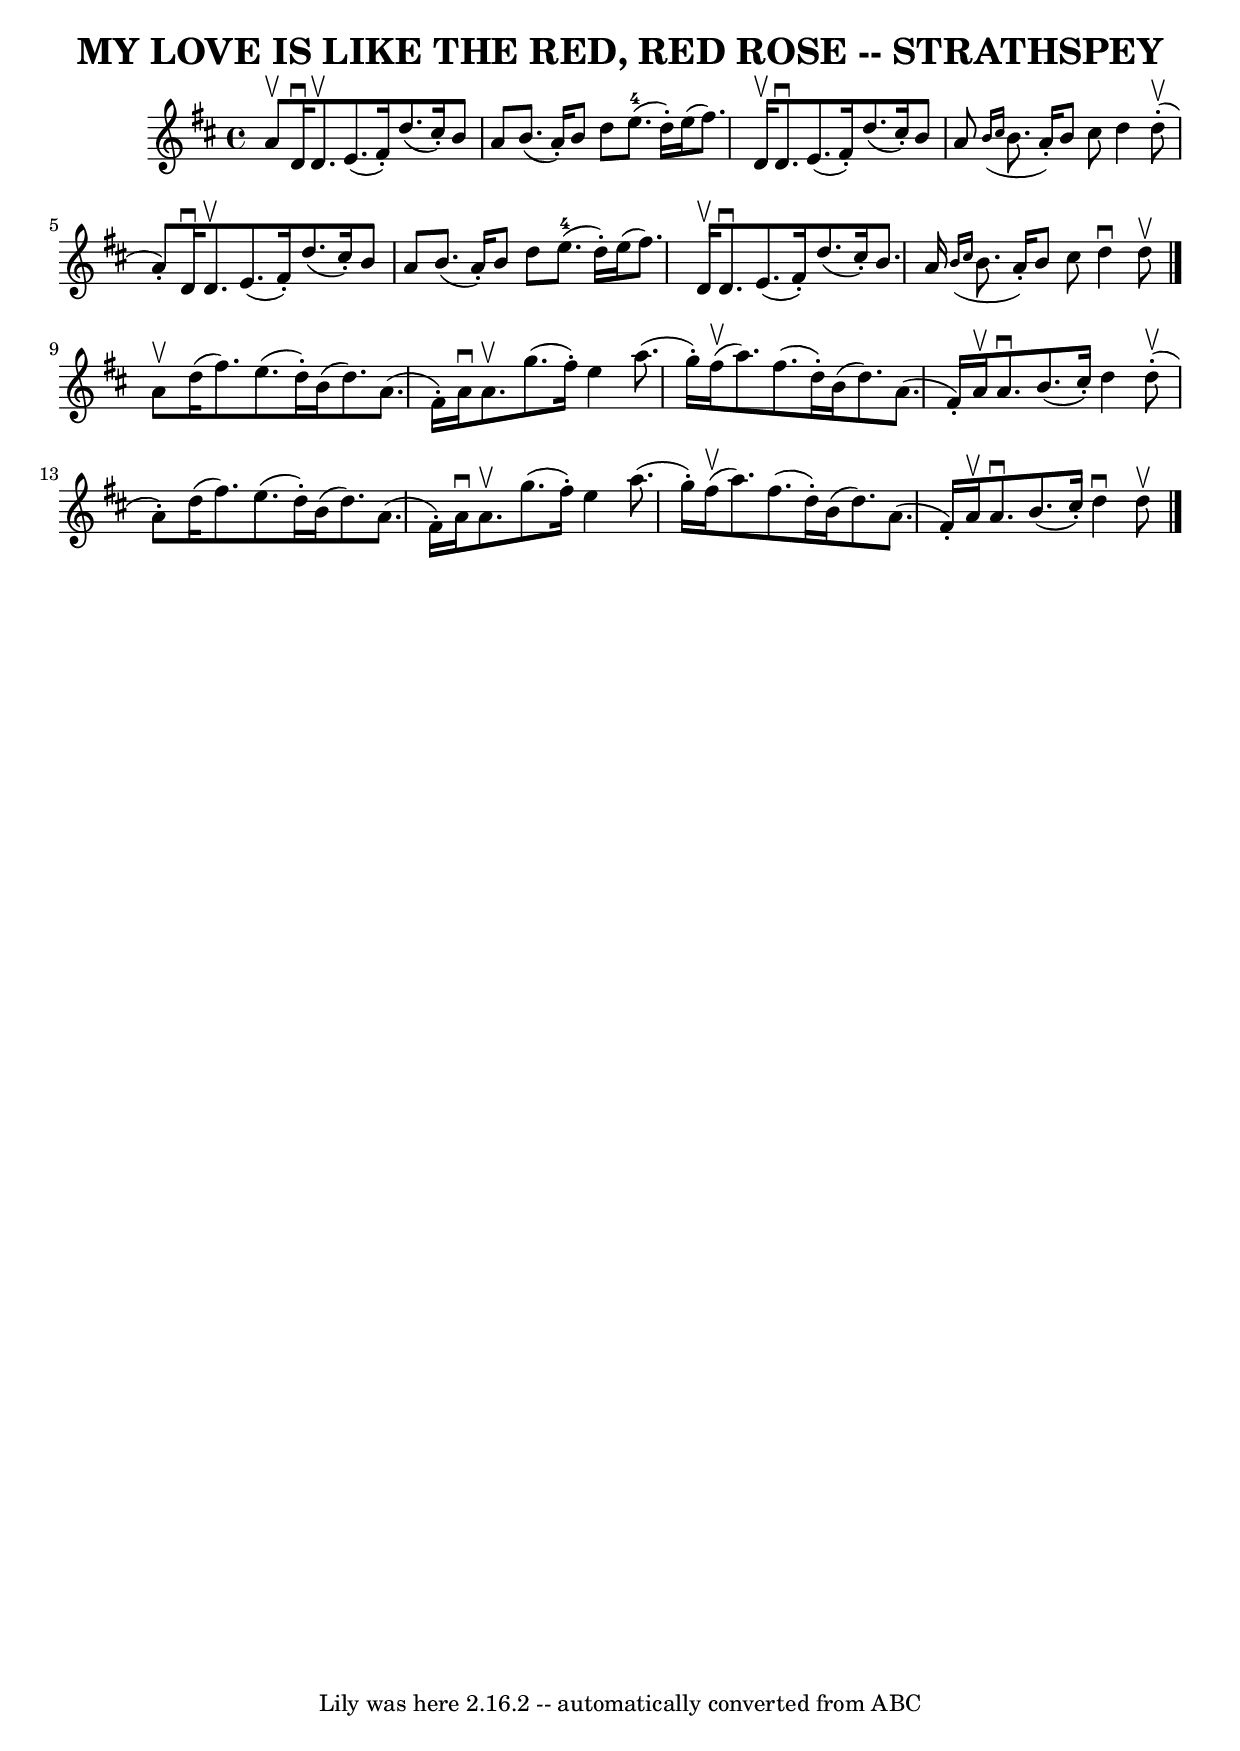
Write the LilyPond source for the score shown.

\version "2.16.2"
\include "Mammoth.ily"
\header {
  %% book = "Ryan's Mammoth Collection of Fiddle Tunes"
  crossRefNumber = "1"
  footnotes = ""
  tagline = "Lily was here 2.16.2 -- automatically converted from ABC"
  title = "MY LOVE IS LIKE THE RED, RED ROSE -- STRATHSPEY"

}
voicedefault =  {


  \override Staff.TimeSignature #'style = #'C
  \time 4/4 
  \key d \major
  a'8^\upbow       |
  d'16^\downbow d'8.^\upbow e'8. (fis'16 -.) d''8. (cis''16 -.) b'8 a'8    
  |
  b'8. (a'16 -.) b'8 d''8 e''8.-4(d''16 -.)   
  e''16 (fis''8.)       |
  d'16^\upbow d'8.^\downbow e'8. (
  fis'16 -.) d''8. (cis''16 -.) b'8 a'8    |
  \grace {    
    b'16 (cis''16  
  } b'8. a'16 -.) b'8 cis''8 d''4 d''8 
  (^\upbow-. a'8 -.)   |
  |
  d'16^\downbow d'8.^\upbow  
  e'8. (fis'16 -.) d''8. (cis''16 -.) b'8 a'8    |
  
  b'8. (a'16 -.) b'8 d''8 e''8.-4(d''16 -.) e''16 (
  fis''8.)       |
  d'16^\upbow d'8.^\downbow e'8. (fis'16 -. -) d''8. (cis''16 -.) b'8. a'16    |
  \grace { b'16 (
	   cis''16  
	 } b'8. a'16 -.) b'8 cis''8 d''4^\downbow d''8^\upbow   \bar "|." a'8^\upbow       |
  d''16 (fis''8.)   
  e''8. (d''16 -.) b'16 (d''8.) a'8. (fis'16 -.)   |
  
  a'16^\downbow a'8.^\upbow g''8. (fis''16 -.) e''4 a''8. (
  g''16 -.)       |
  fis''16 (^\upbow a''8.) fis''8. (d''16 -.) b'16 (d''8.) a'8. (fis'16 -.)   |
  a'16^\upbow   
  a'8.^\downbow b'8. (cis''16 -.) d''4 d''8 (^\upbow-. a'8 -.) 
  |
  |
  d''16 (fis''8.) e''8. (d''16 -.) b'16 
  (d''8.) a'8. (fis'16 -.)   |
  a'16^\downbow a'8.^\upbow g''8. (fis''16 -.) e''4 a''8. (g''16 -.)       
  |
  fis''16 (^\upbow a''8.) fis''8. (d''16 -.) b'16 (
  d''8.) a'8. (fis'16 -.)   |
  a'16^\upbow a'8.^\downbow   
  b'8. (cis''16 -.) d''4^\downbow d''8^\upbow   \bar "|."   

}

\score{
  <<

    \context Staff="default"
    {
      \voicedefault 
      
    }

  >>
  \layout {
    
  }
  \midi {
  }

}
